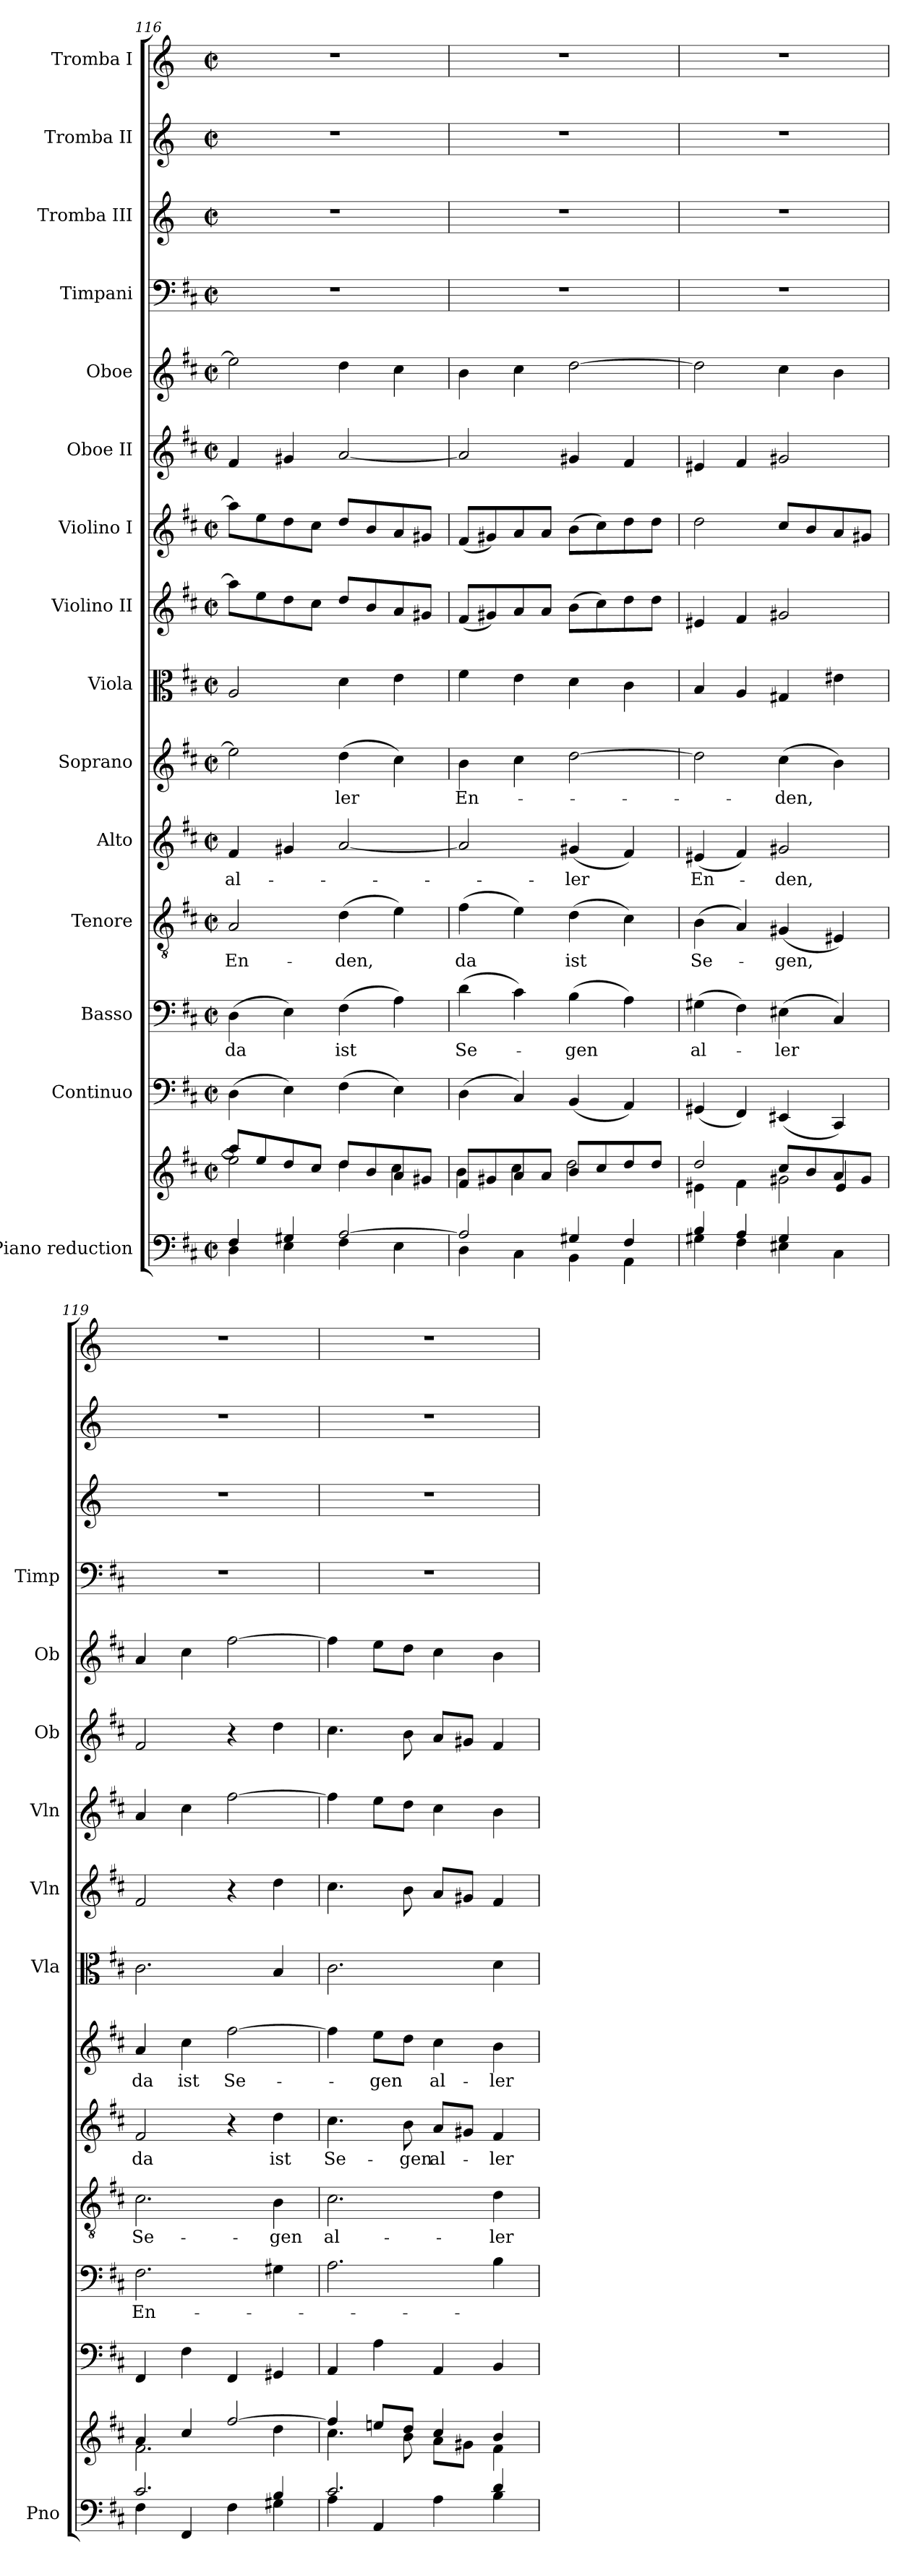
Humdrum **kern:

**kern	**kern	**kern	**kern	**text	**kern	**text	**kern	**text	**kern	**text	**kern	**kern	**kern	**kern	**kern	**kern	**kern	**kern	**kern
*part15	*part15	*part14	*part13	*part13	*part12	*part12	*part11	*part11	*part10	*part10	*part9	*part8	*part7	*part6	*part5	*part4	*part3	*part2	*part1
*staff16	*staff15	*staff14	*staff13	*staff13	*staff12	*staff12	*staff11	*staff11	*staff10	*staff10	*staff9	*staff8	*staff7	*staff6	*staff5	*staff4	*staff3	*staff2	*staff1
*I"Piano reduction	*	*I"Continuo	*I"Basso	*	*I"Tenore	*	*I"Alto	*	*I"Soprano	*	*I"Viola	*I"Violino II	*I"Violino I	*I"Oboe II	*I"Oboe	*I"Timpani	*I"Tromba III	*I"Tromba II	*I"Tromba I
*I'Pno	*	*	*	*	*	*	*	*	*	*	*I'Vla	*I'Vln	*I'Vln	*I'Ob	*I'Ob	*I'Timp	*	*	*
*clefF4	*clefG2	*clefF4	*clefF4	*	*clefGv2	*	*clefG2	*	*clefG2	*	*clefC3	*clefG2	*clefG2	*clefG2	*clefG2	*clefF4	*clefG2	*clefG2	*clefG2
*	*	*	*	*	*	*	*	*	*	*	*	*	*	*	*	*	*ITrd-1c-2	*ITrd-1c-2	*ITrd-1c-2
*k[f#c#]	*k[f#c#]	*k[f#c#]	*k[f#c#]	*	*k[f#c#]	*	*k[f#c#]	*	*k[f#c#]	*	*k[f#c#]	*k[f#c#]	*k[f#c#]	*k[f#c#]	*k[f#c#]	*k[f#c#]	*k[f#c#]	*k[f#c#]	*k[f#c#]
*M2/2	*M2/2	*M2/2	*M2/2	*	*M2/2	*	*M2/2	*	*M2/2	*	*M2/2	*M2/2	*M2/2	*M2/2	*M2/2	*M2/2	*M2/2	*M2/2	*M2/2
*met(c|)	*met(c|)	*met(c|)	*met(c|)	*	*met(c|)	*	*met(c|)	*	*met(c|)	*	*met(c|)	*met(c|)	*met(c|)	*met(c|)	*met(c|)	*met(c|)	*met(c|)	*met(c|)	*met(c|)
=116	=116	=116	=116	=116	=116	=116	=116	=116	=116	=116	=116	=116	=116	=116	=116	=116	=116	=116	=116
*^	*^	*	*	*	*	*	*	*	*	*	*	*	*	*	*	*	*	*	*
!	!	!	!	!	!	!LO:LY:b	!	!LO:LY:b	!	!LO:LY:b	!	!	!	!	!	!	!	!	!	!	!
4F#/	4D\	8aa/L]	2ee\]	(4D\	(4D\	da	2A/	En-	4f#/	al-	2ee\]	.	2A/	8aa\L]	8aa\L]	4f#/	2ee\]	1r	1r	1r	1r
.	.	8ee/	.	.	.	.	.	.	.	.	.	.	.	8ee\	8ee\	.	.	.	.	.	.
4G#X/	4E\	8dd/	.	4E\)	4E\)	.	.	.	4g#X/	.	.	.	.	8dd\	8dd\	4g#X/	.	.	.	.	.
.	.	8cc#/J	.	.	.	.	.	.	.	.	.	.	.	8cc#\J	8cc#\J	.	.	.	.	.	.
!	!	!	!	!	!	!LO:LY:b	!	!LO:LY:b	!	!	!	!LO:LY:b	!	!	!	!	!	!	!	!	!
[2A/	4F#\	8dd/L	4dd\	(4F#\	(4F#\	ist	(4d\	-den,	[2a/	.	(4dd\	-ler	4d\	8dd/L	8dd/L	[2a/	4dd\	.	.	.	.
.	.	8b/	.	.	.	.	.	.	.	.	.	.	.	8b/	8b/	.	.	.	.	.	.
.	4E\	8a/	4cc#\	4E\)	4A\)	.	4e\)	.	.	.	4cc#\)	.	4e\	8a/	8a/	.	4cc#\	.	.	.	.
.	.	8g#X/J	.	.	.	.	.	.	.	.	.	.	.	8g#X/J	8g#X/J	.	.	.	.	.	.
=117	=117	=117	=117	=117	=117	=117	=117	=117	=117	=117	=117	=117	=117	=117	=117	=117	=117	=117	=117	=117	=117
!	!	!	!	!	!	!LO:LY:b	!	!LO:LY:b	!	!	!	!LO:LY:b	!	!	!	!	!	!	!	!	!
2A/]	4D\	8f#/L	4b\	(4D\	(4d\	Se-	(4f#\	da	2a/]	.	4b\	En-	4f#\	(8f#/L	(8f#/L	2a/]	4b\	1r	1r	1r	1r
.	.	8g#X/	.	.	.	.	.	.	.	.	.	.	.	8g#X/)	8g#X/)	.	.	.	.	.	.
.	4C#\	8a/	4cc#\	4C#/)	4c#\)	.	4e\)	.	.	.	4cc#\	.	4e\	8a/	8a/	.	4cc#\	.	.	.	.
.	.	8a/J	.	.	.	.	.	.	.	.	.	.	.	8a/J	8a/J	.	.	.	.	.	.
!	!	!	!	!	!	!LO:LY:b	!	!LO:LY:b	!	!LO:LY:b	!	!	!	!	!	!	!	!	!	!	!
4G#X/	4BB\	8b/L	2dd\	(4BB/	(4B\	-gen	(4d\	ist	(4g#X/	-ler	[2dd\	.	4d\	(8b\L	(8b\L	4g#X/	[2dd\	.	.	.	.
.	.	8cc#/	.	.	.	.	.	.	.	.	.	.	.	8cc#\)	8cc#\)	.	.	.	.	.	.
4F#/	4AA\	8dd/	.	4AA/)	4A\)	.	4c#\)	.	4f#/)	.	.	.	4c#\	8dd\	8dd\	4f#/	.	.	.	.	.
.	.	8dd/J	.	.	.	.	.	.	.	.	.	.	.	8dd\J	8dd\J	.	.	.	.	.	.
!!LO:PB:g=z
=118	=118	=118	=118	=118	=118	=118	=118	=118	=118	=118	=118	=118	=118	=118	=118	=118	=118	=118	=118	=118	=118
*	*	*	*^	*	*	*	*	*	*	*	*	*	*	*	*	*	*	*	*	*	*
!	!	!	!	!	!	!	!LO:LY:b	!	!LO:LY:b	!	!LO:LY:b	!	!	!	!	!	!	!	!	!	!	!
4B/	4G#X\	2dd/	4e#X\	2.ryy	(4GG#X/	(4G#X\	al-	(4B\	Se-	(4e#X/	En-	2dd\]	.	4B/	4e#X/	2dd\	4e#X/	2dd\]	1r	1r	1r	1r
4A/	4F#\	.	4f#\	.	4FF#/)	4F#\)	.	4A/)	.	4f#/)	.	.	.	4A/	4f#/	.	4f#/	.	.	.	.	.
!	!	!	!	!	!	!	!LO:LY:b	!	!LO:LY:b	!	!LO:LY:b	!	!LO:LY:b	!	!	!	!	!	!	!	!	!
4G#/	4E#X\	8cc#/L	2g#X\	.	(4EE#X/	(4E#X\	-ler	(4G#X/	-gen,	2g#X/	-den,	(4cc#\	-den,	4G#X/	2g#X/	8cc#/L	2g#X/	4cc#\	.	.	.	.
.	.	8b/	.	.	.	.	.	.	.	.	.	.	.	.	.	8b/	.	.	.	.	.	.
4ryy	4C#\	8a/	.	4e#/	4CC#/)	4C#/)	.	4E#X/)	.	.	.	4b\)	.	4e#X\	.	8a/	.	4b\	.	.	.	.
.	.	8g#/J	.	.	.	.	.	.	.	.	.	.	.	.	.	8g#X/J	.	.	.	.	.	.
*	*	*	*v	*v	*	*	*	*	*	*	*	*	*	*	*	*	*	*	*	*	*	*
=119	=119	=119	=119	=119	=119	=119	=119	=119	=119	=119	=119	=119	=119	=119	=119	=119	=119	=119	=119	=119	=119
!	!	!	!	!	!	!LO:LY:b	!	!LO:LY:b	!	!LO:LY:b	!	!LO:LY:b	!	!	!	!	!	!	!	!	!
2.c#/	4F#\	4a/	2.f#\	4FF#/	2.F#\	En-	2.c#\	Se-	2f#/	da	4a/	da	2.c#\	2f#/	4a/	2f#/	4a/	1r	1r	1r	1r
!	!	!	!	!	!	!	!	!	!	!	!	!LO:LY:b	!	!	!	!	!	!	!	!	!
.	4FF#/	4cc#/	.	4F#\	.	.	.	.	.	.	4cc#\	ist	.	.	4cc#\	.	4cc#\	.	.	.	.
!	!	!	!	!	!	!	!	!	!	!	!	!LO:LY:b	!	!	!	!	!	!	!	!	!
.	4F#\	[2ff#/	.	4FF#/	.	.	.	.	4r	.	[2ff#\	Se-	.	4r	[2ff#\	4r	[2ff#\	.	.	.	.
!	!	!	!	!	!	!	!	!LO:LY:b	!	!LO:LY:b	!	!	!	!	!	!	!	!	!	!	!
4B/	4G#X\	.	4dd\	4GG#X/	4G#X\	.	4B\	-gen	4dd\	ist	.	.	4B/	4dd\	.	4dd\	.	.	.	.	.
=120	=120	=120	=120	=120	=120	=120	=120	=120	=120	=120	=120	=120	=120	=120	=120	=120	=120	=120	=120	=120	=120
!	!	!	!	!	!	!	!	!LO:LY:b	!	!LO:LY:b	!	!	!	!	!	!	!	!	!	!	!
2.c#/	4A\	4ff#/]	4.cc#\	4AA/	2.A\	.	2.c#\	al-	4.cc#\	Se-	4ff#\]	.	2.c#\	4.cc#\	4ff#\]	4.cc#\	4ff#\]	1r	1r	1r	1r
!	!	!	!	!	!	!	!	!	!	!	!	!LO:LY:b	!	!	!	!	!	!	!	!	!
.	4AA/	8een/L	.	4A\	.	.	.	.	.	.	8ee\L	-gen	.	.	8ee\L	.	8ee\L	.	.	.	.
!	!	!	!	!	!	!	!	!	!	!LO:LY:b	!	!	!	!	!	!	!	!	!	!	!
.	.	8dd/J	8b\	.	.	.	.	.	8b\	-gen	8dd\J	.	.	8b\	8dd\J	8b\	8dd\J	.	.	.	.
!	!	!	!	!	!	!	!	!	!	!LO:LY:b	!	!LO:LY:b	!	!	!	!	!	!	!	!	!
.	4A\	4cc#/	8a\L	4AA/	.	.	.	.	8a/L	al-	4cc#\	al-	.	8a/L	4cc#\	8a/L	4cc#\	.	.	.	.
.	.	.	8g#X\J	.	.	.	.	.	8g#X/J	.	.	.	.	8g#X/J	.	8g#X/J	.	.	.	.	.
!	!	!	!	!	!	!	!	!LO:LY:b	!	!LO:LY:b	!	!LO:LY:b	!	!	!	!	!	!	!	!	!
4d/	4B\	4b/	4f#\	4BB/	4B\	.	4d\	-ler	4f#/	-ler	4b\	-ler	4d\	4f#/	4b\	4f#/	4b\	.	.	.	.
*v	*v	*	*	*	*	*	*	*	*	*	*	*	*	*	*	*	*	*	*	*	*
*	*v	*v	*	*	*	*	*	*	*	*	*	*	*	*	*	*	*	*	*	*
=	=	=	=	=	=	=	=	=	=	=	=	=	=	=	=	=	=	=	=
*-	*-	*-	*-	*-	*-	*-	*-	*-	*-	*-	*-	*-	*-	*-	*-	*-	*-	*-	*-
